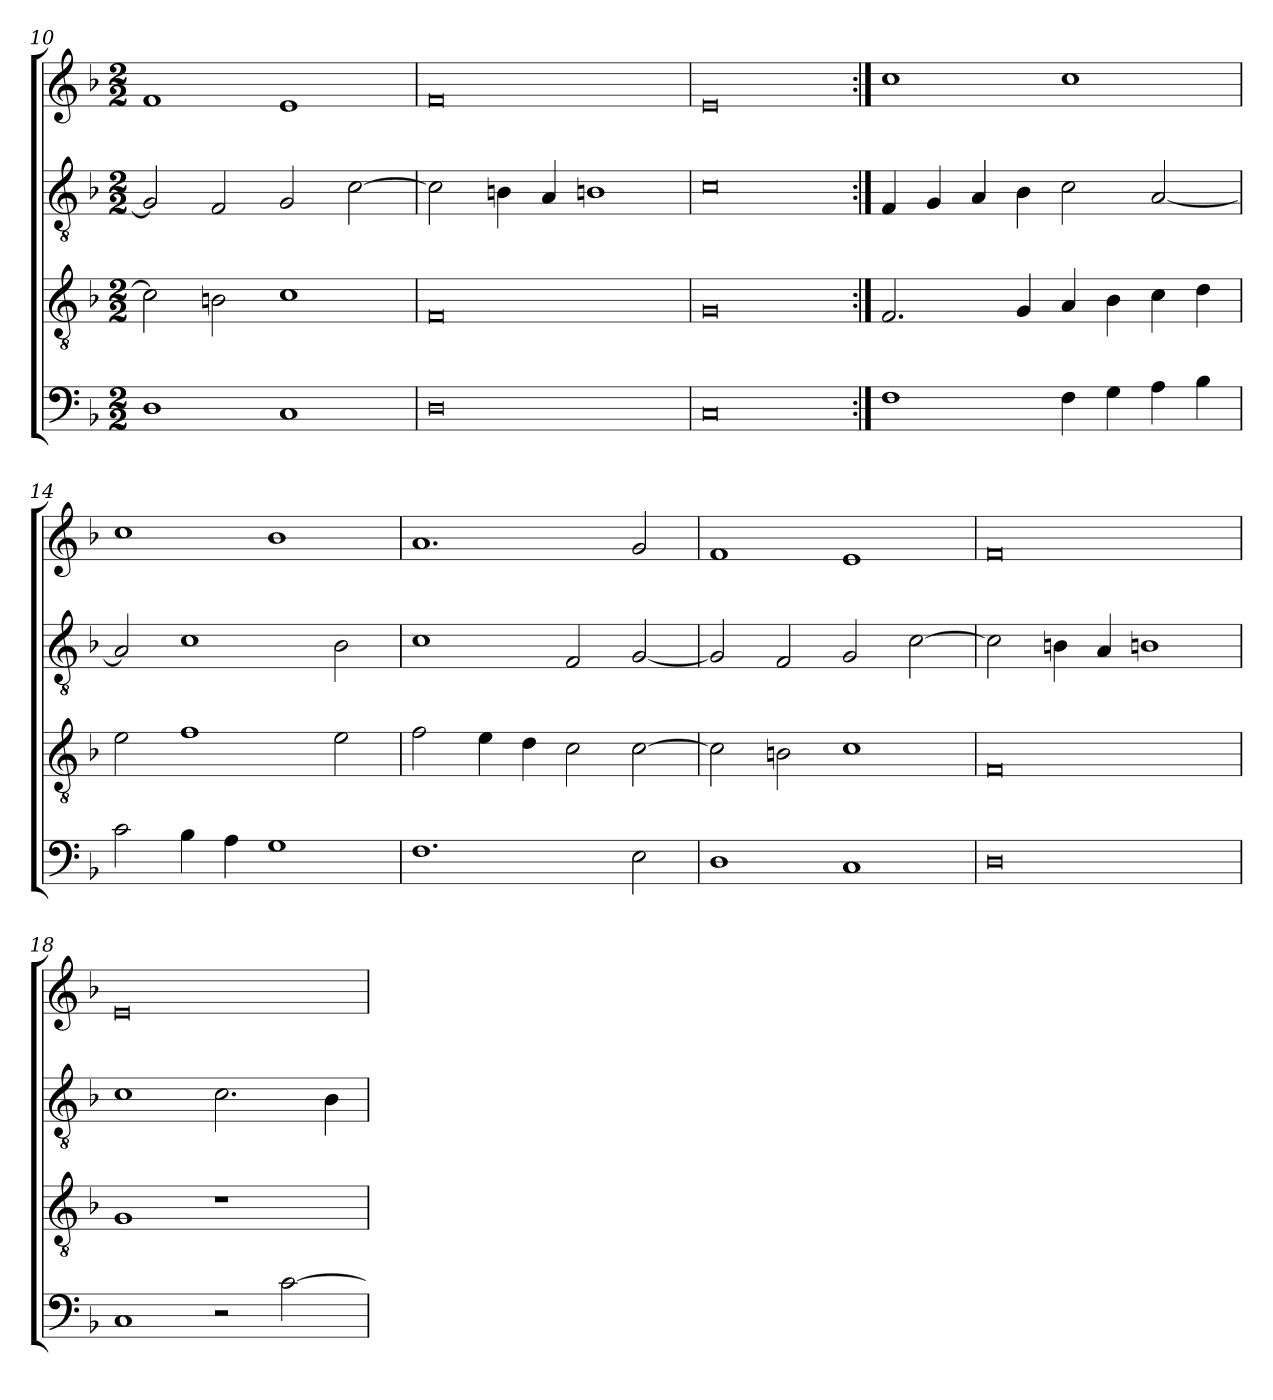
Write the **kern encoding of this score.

**kern	**kern	**kern	**kern
*part4	*part3	*part2	*part1
*staff4	*staff3	*staff2	*staff1
*clefF4	*clefGv2	*clefGv2	*clefG2
*k[b-]	*k[b-]	*k[b-]	*k[b-]
*M2/2	*M2/2	*M2/2	*M2/2
=10	=10	=10	=10
1D	2c\]	2G/]	1f
.	2Bn\	2F/	.
1C	1c	2G/	1e
.	.	[2c\	.
=11	=11	=11	=11
0D	0F	2c\]	0f
.	.	4Bn\	.
.	.	4A/	.
.	.	1Bn	.
=12	=12	=12	=12
0C	0G	0c	0e
=13:|!	=13:|!	=13:|!	=13:|!
1F	2.F/	4F/	1cc
.	.	4G/	.
.	.	4A/	.
.	4G/	4B-\	.
4F\	4A/	2c\	1cc
4G\	4B-\	.	.
4A\	4c\	[2A/	.
4B-\	4d\	.	.
=14	=14	=14	=14
2c\	2e\	2A/]	1cc
4B-\	1f	1c	.
4A\	.	.	.
1G	.	.	1b-
.	2e\	2B-\	.
=15	=15	=15	=15
1.F	2f\	1c	1.a
.	4e\	.	.
.	4d\	.	.
.	2c\	2F/	.
2E\	[2c\	[2G/	2g/
=16	=16	=16	=16
1D	2c\]	2G/]	1f
.	2Bn\	2F/	.
1C	1c	2G/	1e
.	.	[2c\	.
=17	=17	=17	=17
0D	0F	2c\]	0f
.	.	4Bn\	.
.	.	4A/	.
.	.	1Bn	.
=18	=18	=18	=18
1C	1G	1c	0e
2r	1r	2.c\	.
[2c\	.	.	.
.	.	4B-\	.
=	=	=	=
*-	*-	*-	*-
